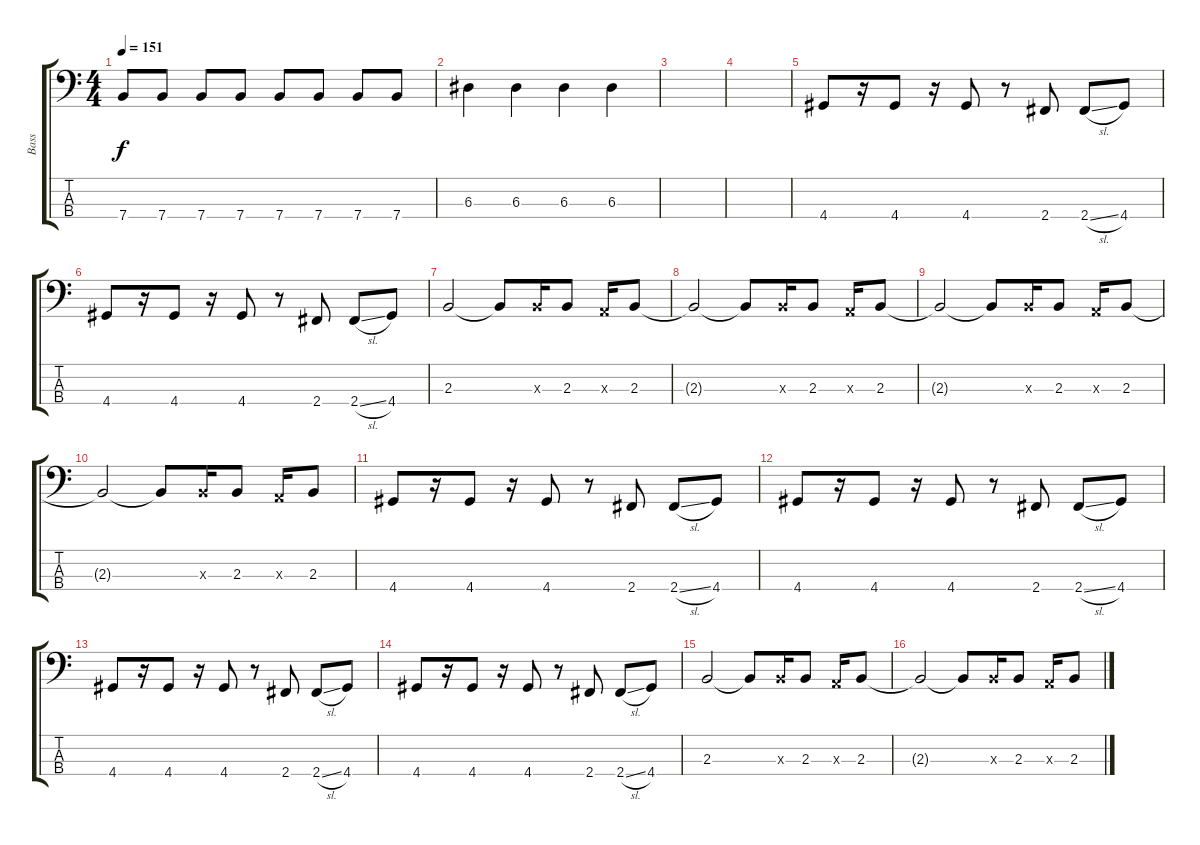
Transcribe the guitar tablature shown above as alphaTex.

\track ("Bass" "Bass") {instrument electricbassfinger}
\staff {score tabs}
\tuning (G2 D2 A1 E1) {hide}
\ts (4 4)
\tempo 151
\clef f4
\ks c
7.4.8{dy f} 7.4.8 7.4.8 7.4.8 7.4.8 7.4.8 7.4.8 7.4.8 |
6.3.4 6.3.4 6.3.4 6.3.4 |
|
|
4.4.8 r.16 4.4.8 r.16 4.4.8 r.8 2.4.8 2.4{sl}.8 4.4.8 |
4.4.8 r.16 4.4.8 r.16 4.4.8 r.8 2.4.8 2.4{sl}.8 4.4.8 |
2.3.2 2.3{t}.8 2.3{x}.16 2.3.8 0.3{x}.16 2.3.8 |
2.3{t}.2 2.3{t}.8 2.3{x}.16 2.3.8 0.3{x}.16 2.3.8 |
2.3{t}.2 2.3{t}.8 2.3{x}.16 2.3.8 0.3{x}.16 2.3.8 |
2.3{t}.2 2.3{t}.8 2.3{x}.16 2.3.8 0.3{x}.16 2.3.8 |
4.4.8 r.16 4.4.8 r.16 4.4.8 r.8 2.4.8 2.4{sl}.8 4.4.8 |
4.4.8 r.16 4.4.8 r.16 4.4.8 r.8 2.4.8 2.4{sl}.8 4.4.8 |
4.4.8 r.16 4.4.8 r.16 4.4.8 r.8 2.4.8 2.4{sl}.8 4.4.8 |
4.4.8 r.16 4.4.8 r.16 4.4.8 r.8 2.4.8 2.4{sl}.8 4.4.8 |
2.3.2 2.3{t}.8 2.3{x}.16 2.3.8 0.3{x}.16 2.3.8 |
2.3{t}.2 2.3{t}.8 2.3{x}.16 2.3.8 0.3{x}.16 2.3.8
